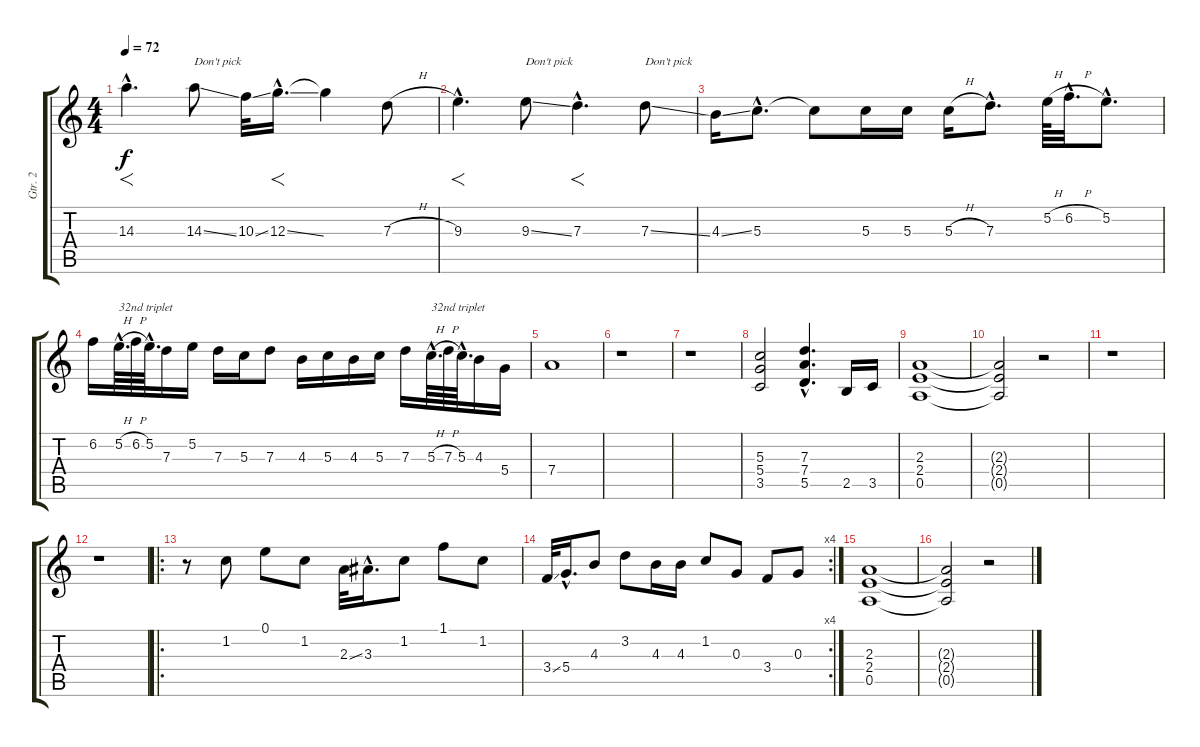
\track ("Gtr. 2" "Gtr. 2") {instrument overdrivenguitar}
\staff {score tabs}
\tuning (E4 B3 G3 D3 A2 E2) {hide}
\ts (4 4)
\tempo 72
\clef g2
\ks c
14.3{hac}.4{f d dy f} 14.3{ss}.8{txt "Don't pick"} 10.3{ss}.32 12.3{ss hac}.16{f d} 12.3{t}.4 7.3{h}.8 |
9.3{hac}.4{f d} 9.3{ss}.8{txt "Don't pick"} 7.3{hac}.4{f d} 7.3{ss}.8{txt "Don't pick"} |
4.3{ss}.16 5.3{hac}.8{d} 5.3{t}.8 5.3.16 5.3.16 5.3{h}.16 7.3{hac}.8{d} 5.2{h}.64 6.2{h hac}.32{d} 5.2{hac}.8{d} |
6.2.16 5.2{h hac}.64{d txt "32nd triplet"} 6.2{h}.64 5.2{hac}.64{d} 7.3.16 5.2.16 7.3.16 5.3.16 7.3.8 4.3.16 5.3.16 4.3.16 5.3.16 7.3.16 5.3{h hac}.64{d txt "32nd triplet"} 7.3{h}.64 5.3{hac}.64{d} 4.3.16 5.4.16 |
7.4.1 |
r.1 |
r.1 |
(5.3 5.4 3.5).2 (7.3{hac} 7.4{hac} 5.5{hac}).4{d} 2.5.16 3.5.16 |
(2.3 2.4 0.5).1 |
(2.3{t} 2.4{t} 0.5{t}).2 r.2 |
r.1 |
r.1 |
\ro
r.8 1.2.8 0.1.8 1.2.8 2.3{ss}.32 3.3{hac}.16{d} 1.2.8 1.1.8 1.2.8 |
\rc 4
3.4{ss}.32 5.4{hac}.16{d} 4.3.8 3.2.8 4.3.16 4.3.16 1.2.8 0.3.8 3.4.8 0.3.8 |
(2.3 2.4 0.5).1 |
(2.3{t} 2.4{t} 0.5{t}).2 r.2
